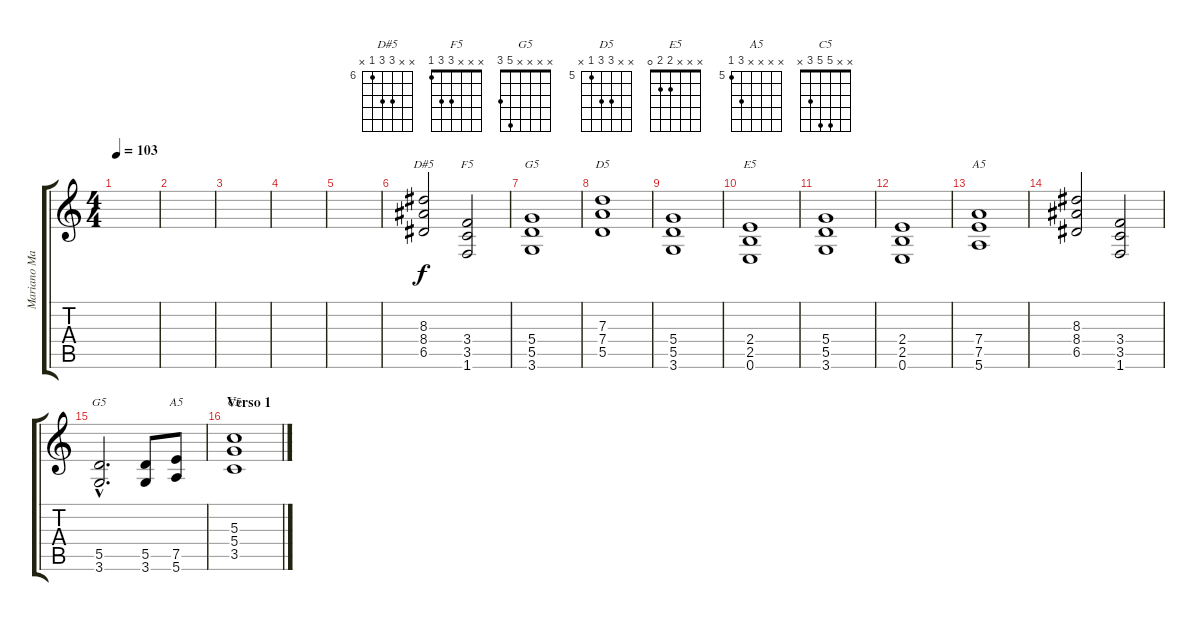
\track ("Mariano Matinez" "Mariano Ma") {instrument distortionguitar}
\staff {score tabs}
\tuning (E4 B3 G3 D3 A2 E2) {hide}
\chord ("D#5" x x 8 8 6 x) {firstfret 6}
\chord ("F5" x x x 3 3 1)
\chord ("G5" x x x 5 5 3)
\chord ("D5" x x 7 7 5 x) {firstfret 5}
\chord ("E5" x x x 2 2 0)
\chord ("A5" x x x 7 7 5) {firstfret 5}
\chord ("G5" x x x x 5 3)
\chord ("A5" x x x x 7 5) {firstfret 5}
\chord ("C5" x x 5 5 3 x)
\ts (4 4)
\tempo 103
\clef g2
\ks c
|
|
|
|
|
(8.3 8.4 6.5).2{ch "D#5"} (3.4 3.5 1.6).2{ch "F5"} |
(5.4 5.5 3.6).1{ch "G5"} |
(7.3 7.4 5.5).1{ch "D5"} |
(5.4 5.5 3.6).1 |
(2.4 2.5 0.6).1{ch "E5"} |
(5.4 5.5 3.6).1 |
(2.4 2.5 0.6).1 |
(7.4 7.5 5.6).1{ch "A5"} |
(8.3 8.4 6.5).2 (3.4 3.5 1.6).2 |
(5.5{hac} 3.6{hac}).2{d ch "G5"} (5.5 3.6).8 (7.5 5.6).8{ch "A5"} |
\section ("" "Verso 1")
(5.3 5.4 3.5).1{ch "C5"}
